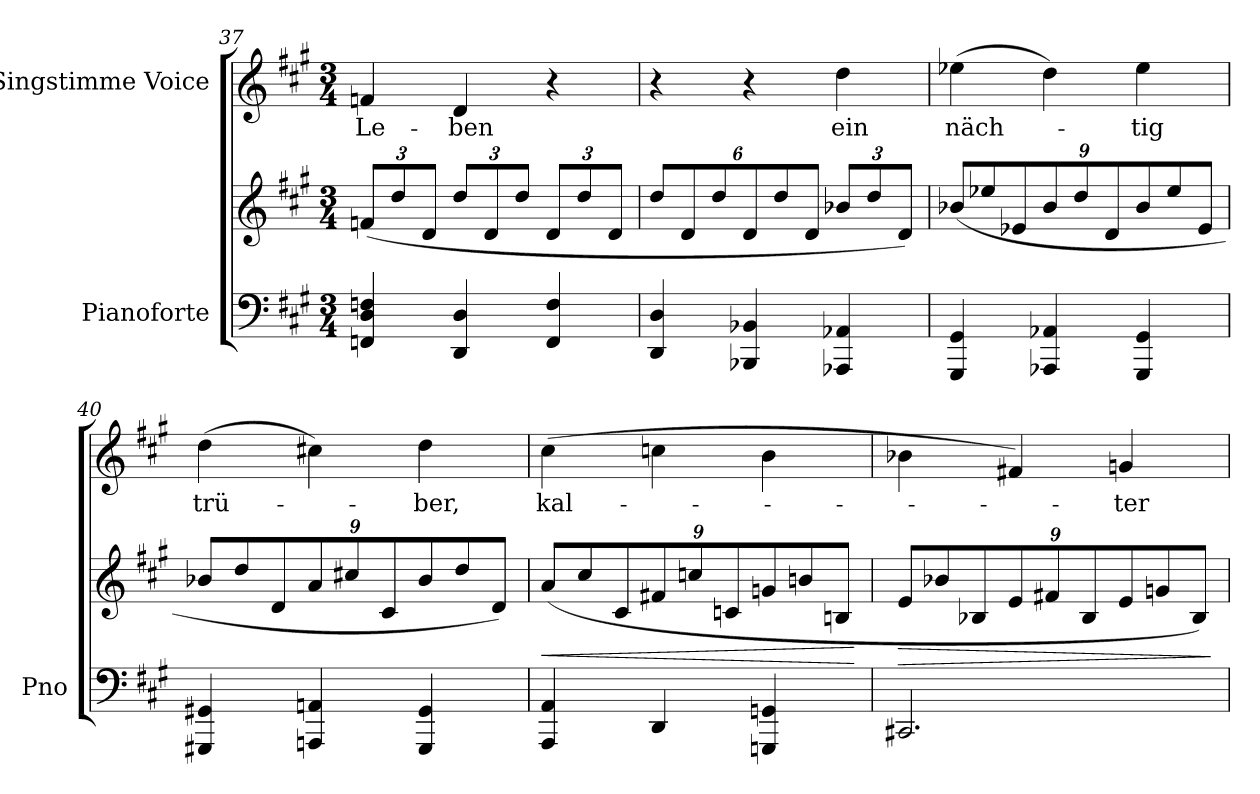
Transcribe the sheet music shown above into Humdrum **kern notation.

**kern	**kern	**dynam	**kern	**text
*part2	*part2	*part2	*part1	*part1
*staff3	*staff2	*staff2/3	*staff1	*staff1
*I"Pianoforte	*	*	*I"Singstimme Voice	*
*I'Pno	*	*	*	*
*clefF4	*clefG2	*	*clefG2	*
*k[f#c#g#]	*k[f#c#g#]	*	*k[f#c#g#]	*
*M3/4	*M3/4	*	*M3/4	*
*	*Xbrackettup	*	*	*
=37	=37	=37	=37	=37
4FFn/ 4D/ 4Fn/	(<12fn/L	.	4fn/	Le-
.	12dd/	.	.	.
.	12d/J	.	.	.
4DD/ 4D/	12dd/L	.	4d/	-ben
.	12d/	.	.	.
.	12dd/J	.	.	.
4FF/ 4F/	12d/L	.	4r	.
.	12dd/	.	.	.
.	12d/J	.	.	.
=38	=38	=38	=38	=38
*	*brackettup	*	*	*
4DD/ 4D/	12dd/L	.	4r	.
.	12d/	.	.	.
.	12dd/	.	.	.
4BBB-X/ 4BB-X/	12d/	.	4r	.
.	12dd/	.	.	.
.	12d/J	.	.	.
*	*Xbrackettup	*	*	*
4AAA-X/ 4AA-X/	12b-X/L	.	4dd\	ein
.	12dd/	.	.	.
.	12d/J)	.	.	.
=39	=39	=39	=39	=39
*	*brackettup	*	*	*
4GGG#/ 4GG#/	(<12b-X/L	.	(>4ee-X\	näch-
.	12ee-X/	.	.	.
.	12e-X/	.	.	.
4AAA-X/ 4AA-X/	12b-/	.	4dd\)	.
.	12dd/	.	.	.
.	12d/	.	.	.
4GGG#/ 4GG#/	12b-/	.	4ee-\	-tig
.	12ee-/	.	.	.
.	12e-/J	.	.	.
=40	=40	=40	=40	=40
4GGG#X/ 4GG#X/	12b-X/L	.	(>4dd\	trü-
.	12dd/	.	.	.
.	12d/	.	.	.
4AAAn/ 4AAn/	12a/	.	4cc#X\)	.
.	12cc#X/	.	.	.
.	12c#/	.	.	.
4GGG#/ 4GG#/	12b-/	.	4dd\	-ber,
.	12dd/	.	.	.
.	12d/J)	.	.	.
=41	=41	=41	=41	=41
!	!	!LO:HP:b	!	!
4AAA/ 4AA/	(<12a/L	<	(>4cc#\	kal-
.	12cc#/	.	.	.
.	12c#/	.	.	.
4DD/	12f#X/	.	4ccn\	.
.	12ccn/	.	.	.
.	12cn/	.	.	.
4GGGn/ 4GGn/	12gn/	.	4b\	.
.	12bn/	.	.	.
.	12Bn/J	.	.	.
.	.	[	.	.
=42	=42	=42	=42	=42
!	!	!LO:HP:b	!	!
2.CC#X/	12e/L	>	4b-X\	.
.	12b-X/	.	.	.
.	12B-X/	.	.	.
.	12e/	.	4f#X/)	.
.	12f#X/	.	.	.
.	12B-/	.	.	.
.	12e/	.	4gn/	-ter
.	12gn/	.	.	.
.	12B-/J)	.	.	.
.	.	]	.	.
=	=	=	=	=
*-	*-	*-	*-	*-
